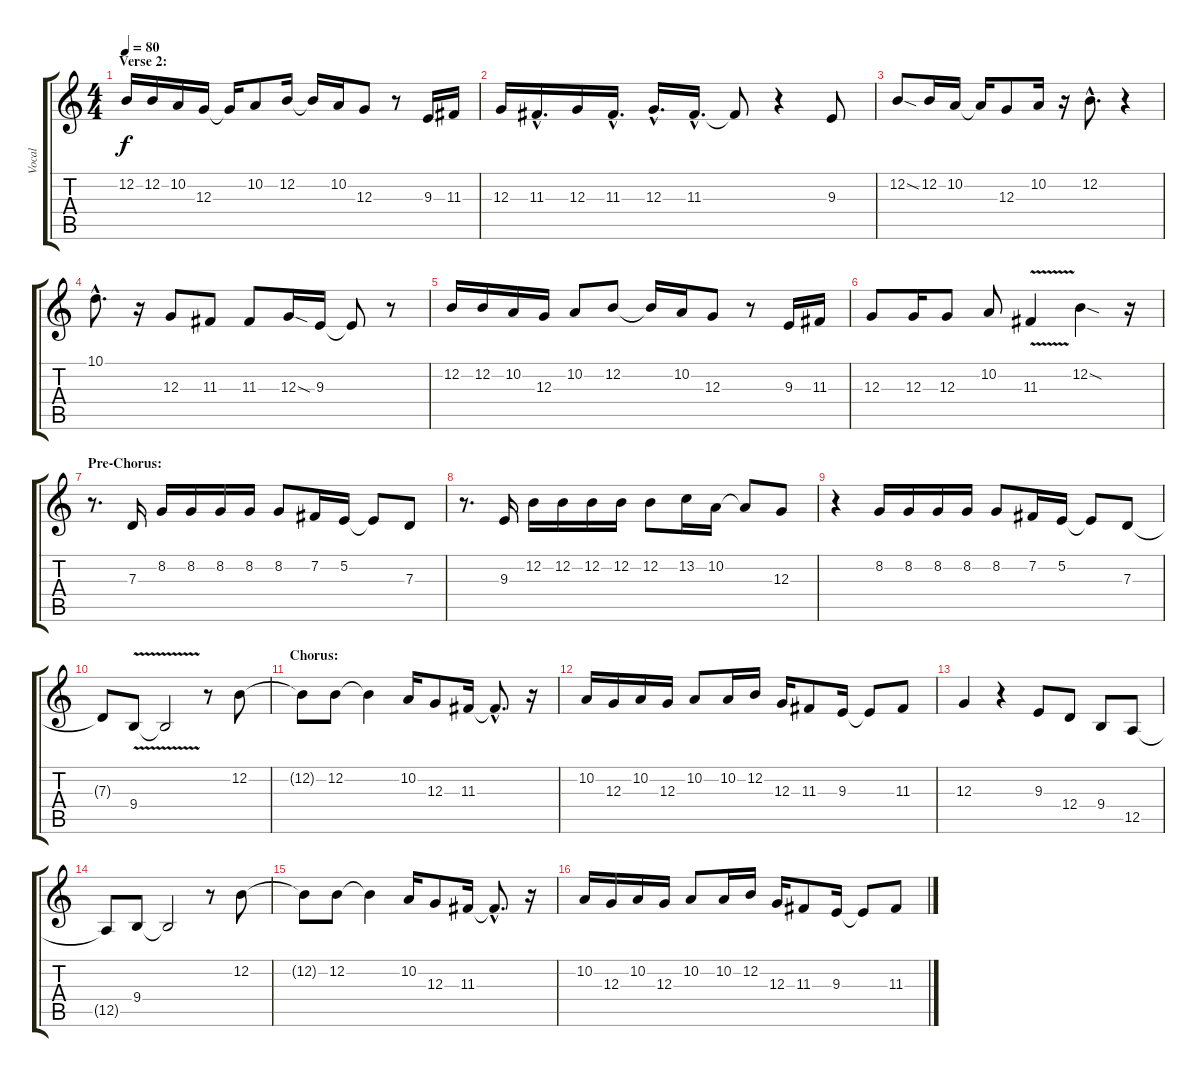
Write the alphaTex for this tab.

\track ("Vocal" "Vocal") {instrument lead2sawtooth}
\staff {score tabs}
\tuning (E4 B3 G3 D3 A2 E2) {hide}
\ts (4 4)
\section ("" "Verse 2:")
\tempo 80
\clef g2
\ks c
12.2.16{dy f} 12.2.16 10.2.16 12.3.16 12.3{t}.16 10.2.8 12.2.16 12.2{t}.16 10.2.16 12.3.8 r.8 9.3.16 11.3.16 |
12.3.16 11.3{hac}.16{d} 12.3.16 11.3{hac}.16{d} 12.3{hac}.16{d} 11.3{hac}.16{d} 11.3{t}.8 r.4 9.3.8 |
12.2{sod}.8 12.2.16 10.2.16 10.2{t}.16 12.3.8 10.2.16 r.16 12.2{hac}.8{d} r.4 |
10.1{hac}.8{d} r.16 12.3.8 11.3.8 11.3.8 12.3{sod}.16 9.3.16 9.3{t}.8 r.8 |
12.2.16 12.2.16 10.2.16 12.3.16 10.2.8 12.2.8 12.2{t}.16 10.2.16 12.3.8 r.8 9.3.16 11.3.16 |
12.3.8 12.3.16 12.3.8 10.2.8 11.3{v}.4 12.2{sod}.4 r.16 |
\section ("" "Pre-Chorus:")
r.8{d} 7.3.16 8.2.16 8.2.16 8.2.16 8.2.16 8.2.8 7.2.16 5.2.16 5.2{t}.8 7.3.8 |
r.8{d} 9.3.16 12.2.16 12.2.16 12.2.16 12.2.16 12.2.8 13.2.16 10.2.16 10.2{t}.8 12.3.8 |
r.4 8.2.16 8.2.16 8.2.16 8.2.16 8.2.8 7.2.16 5.2.16 5.2{t}.8 7.3.8 |
7.3{t}.8 9.4{v}.8 9.4{t}.2 r.8 12.2.8 |
\section ("" "Chorus:")
12.2{t}.8 12.2.8 12.2{t}.4 10.2.16 12.3.8 11.3.16 11.3{hac t}.8{d} r.16 |
10.2.16 12.3.16 10.2.16 12.3.16 10.2.8 10.2.16 12.2.16 12.3.16 11.3.8 9.3.16 9.3{t}.8 11.3.8 |
12.3.4 r.4 9.3.8 12.4.8 9.4.8 12.5.8 |
12.5{t}.8 9.4.8 9.4{t}.2 r.8 12.2.8 |
12.2{t}.8 12.2.8 12.2{t}.4 10.2.16 12.3.8 11.3.16 11.3{hac t}.8{d} r.16 |
10.2.16 12.3.16 10.2.16 12.3.16 10.2.8 10.2.16 12.2.16 12.3.16 11.3.8 9.3.16 9.3{t}.8 11.3.8
